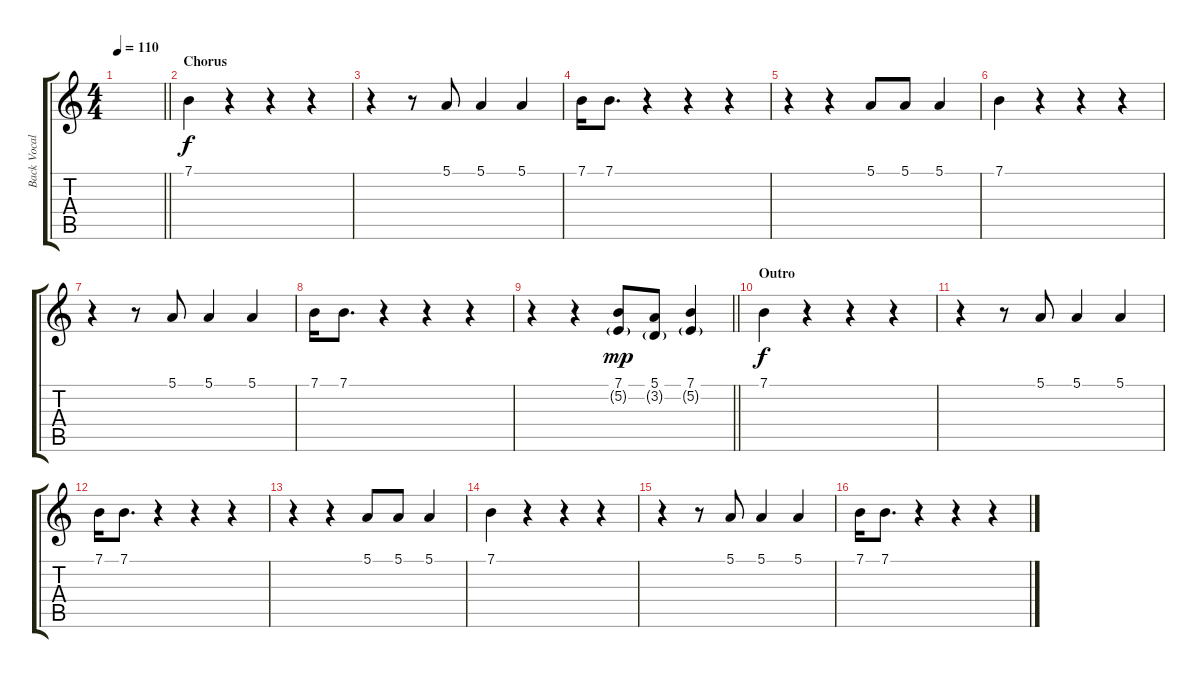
\track ("Back Vocals" "Back Vocal") {instrument tenorsax}
\staff {score tabs}
\tuning (E4 B3 G3 D3 A2 E2) {hide}
\ts (4 4)
\tempo 110
\clef g2
\barLineRight lightlight
\ks c
|
\section ("" "Chorus")
7.1.4 r.4 r.4 r.4 |
r.4 r.8 5.1.8 5.1.4 5.1.4 |
7.1.16 7.1.8{d} r.4 r.4 r.4 |
r.4 r.4 5.1.8 5.1.8 5.1.4 |
7.1.4 r.4 r.4 r.4 |
r.4 r.8 5.1.8 5.1.4 5.1.4 |
7.1.16 7.1.8{d} r.4 r.4 r.4 |
\barLineRight lightlight
r.4 r.4 (7.1 5.2{g}).8{dy mp} (5.1 3.2{g}).8 (7.1 5.2{g}).4 |
\section ("" "Outro")
7.1.4{dy f} r.4 r.4 r.4 |
r.4 r.8 5.1.8 5.1.4 5.1.4 |
7.1.16 7.1.8{d} r.4 r.4 r.4 |
r.4 r.4 5.1.8 5.1.8 5.1.4 |
7.1.4 r.4 r.4 r.4 |
r.4 r.8 5.1.8 5.1.4 5.1.4 |
7.1.16 7.1.8{d} r.4 r.4 r.4
